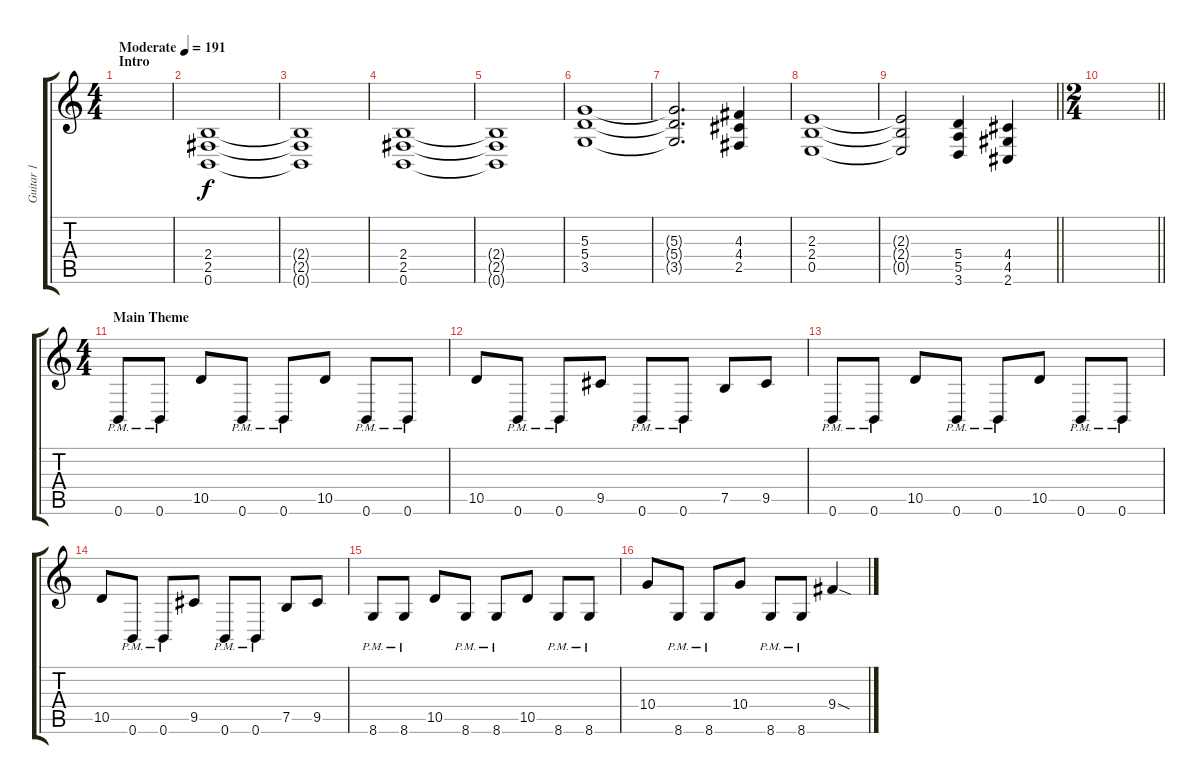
\track ("Guitar 1" "Guitar 1") {instrument distortionguitar}
\staff {score tabs}
\tuning (B3 Gb3 D3 A2 E2 B1) {hide}
\ts (4 4)
\section ("" "Intro")
\tempo (191 "Moderate")
\clef g2
\ks c
|
(2.4 2.5 0.6).1 |
(2.4{t} 2.5{t} 0.6{t}).1 |
(2.4 2.5 0.6).1 |
(2.4{t} 2.5{t} 0.6{t}).1 |
(5.3 5.4 3.5).1 |
(5.3{t} 5.4{t} 3.5{t}).2{d} (4.3 4.4 2.5).4 |
(2.3 2.4 0.5).1 |
\barLineRight lightlight
(2.3{t} 2.4{t} 0.5{t}).2 (5.4 5.5 3.6).4 (4.4 4.5 2.6).4 |
\ts (2 4)
\barLineRight lightlight
|
\ts (4 4)
\section ("" "Main Theme")
0.6{pm}.8{volume 16} 0.6{pm}.8 10.5.8 0.6{pm}.8 0.6{pm}.8 10.5.8 0.6{pm}.8 0.6{pm}.8 |
10.5.8 0.6{pm}.8 0.6{pm}.8 9.5.8 0.6{pm}.8 0.6{pm}.8 7.5.8 9.5.8 |
0.6{pm}.8 0.6{pm}.8 10.5.8 0.6{pm}.8 0.6{pm}.8 10.5.8 0.6{pm}.8 0.6{pm}.8 |
10.5.8 0.6{pm}.8 0.6{pm}.8 9.5.8 0.6{pm}.8 0.6{pm}.8 7.5.8 9.5.8 |
8.6{pm}.8 8.6{pm}.8 10.5.8 8.6{pm}.8 8.6{pm}.8 10.5.8 8.6{pm}.8 8.6{pm}.8 |
10.4.8 8.6{pm}.8 8.6{pm}.8 10.4.8 8.6{pm}.8 8.6{pm}.8 9.4{sod}.4
